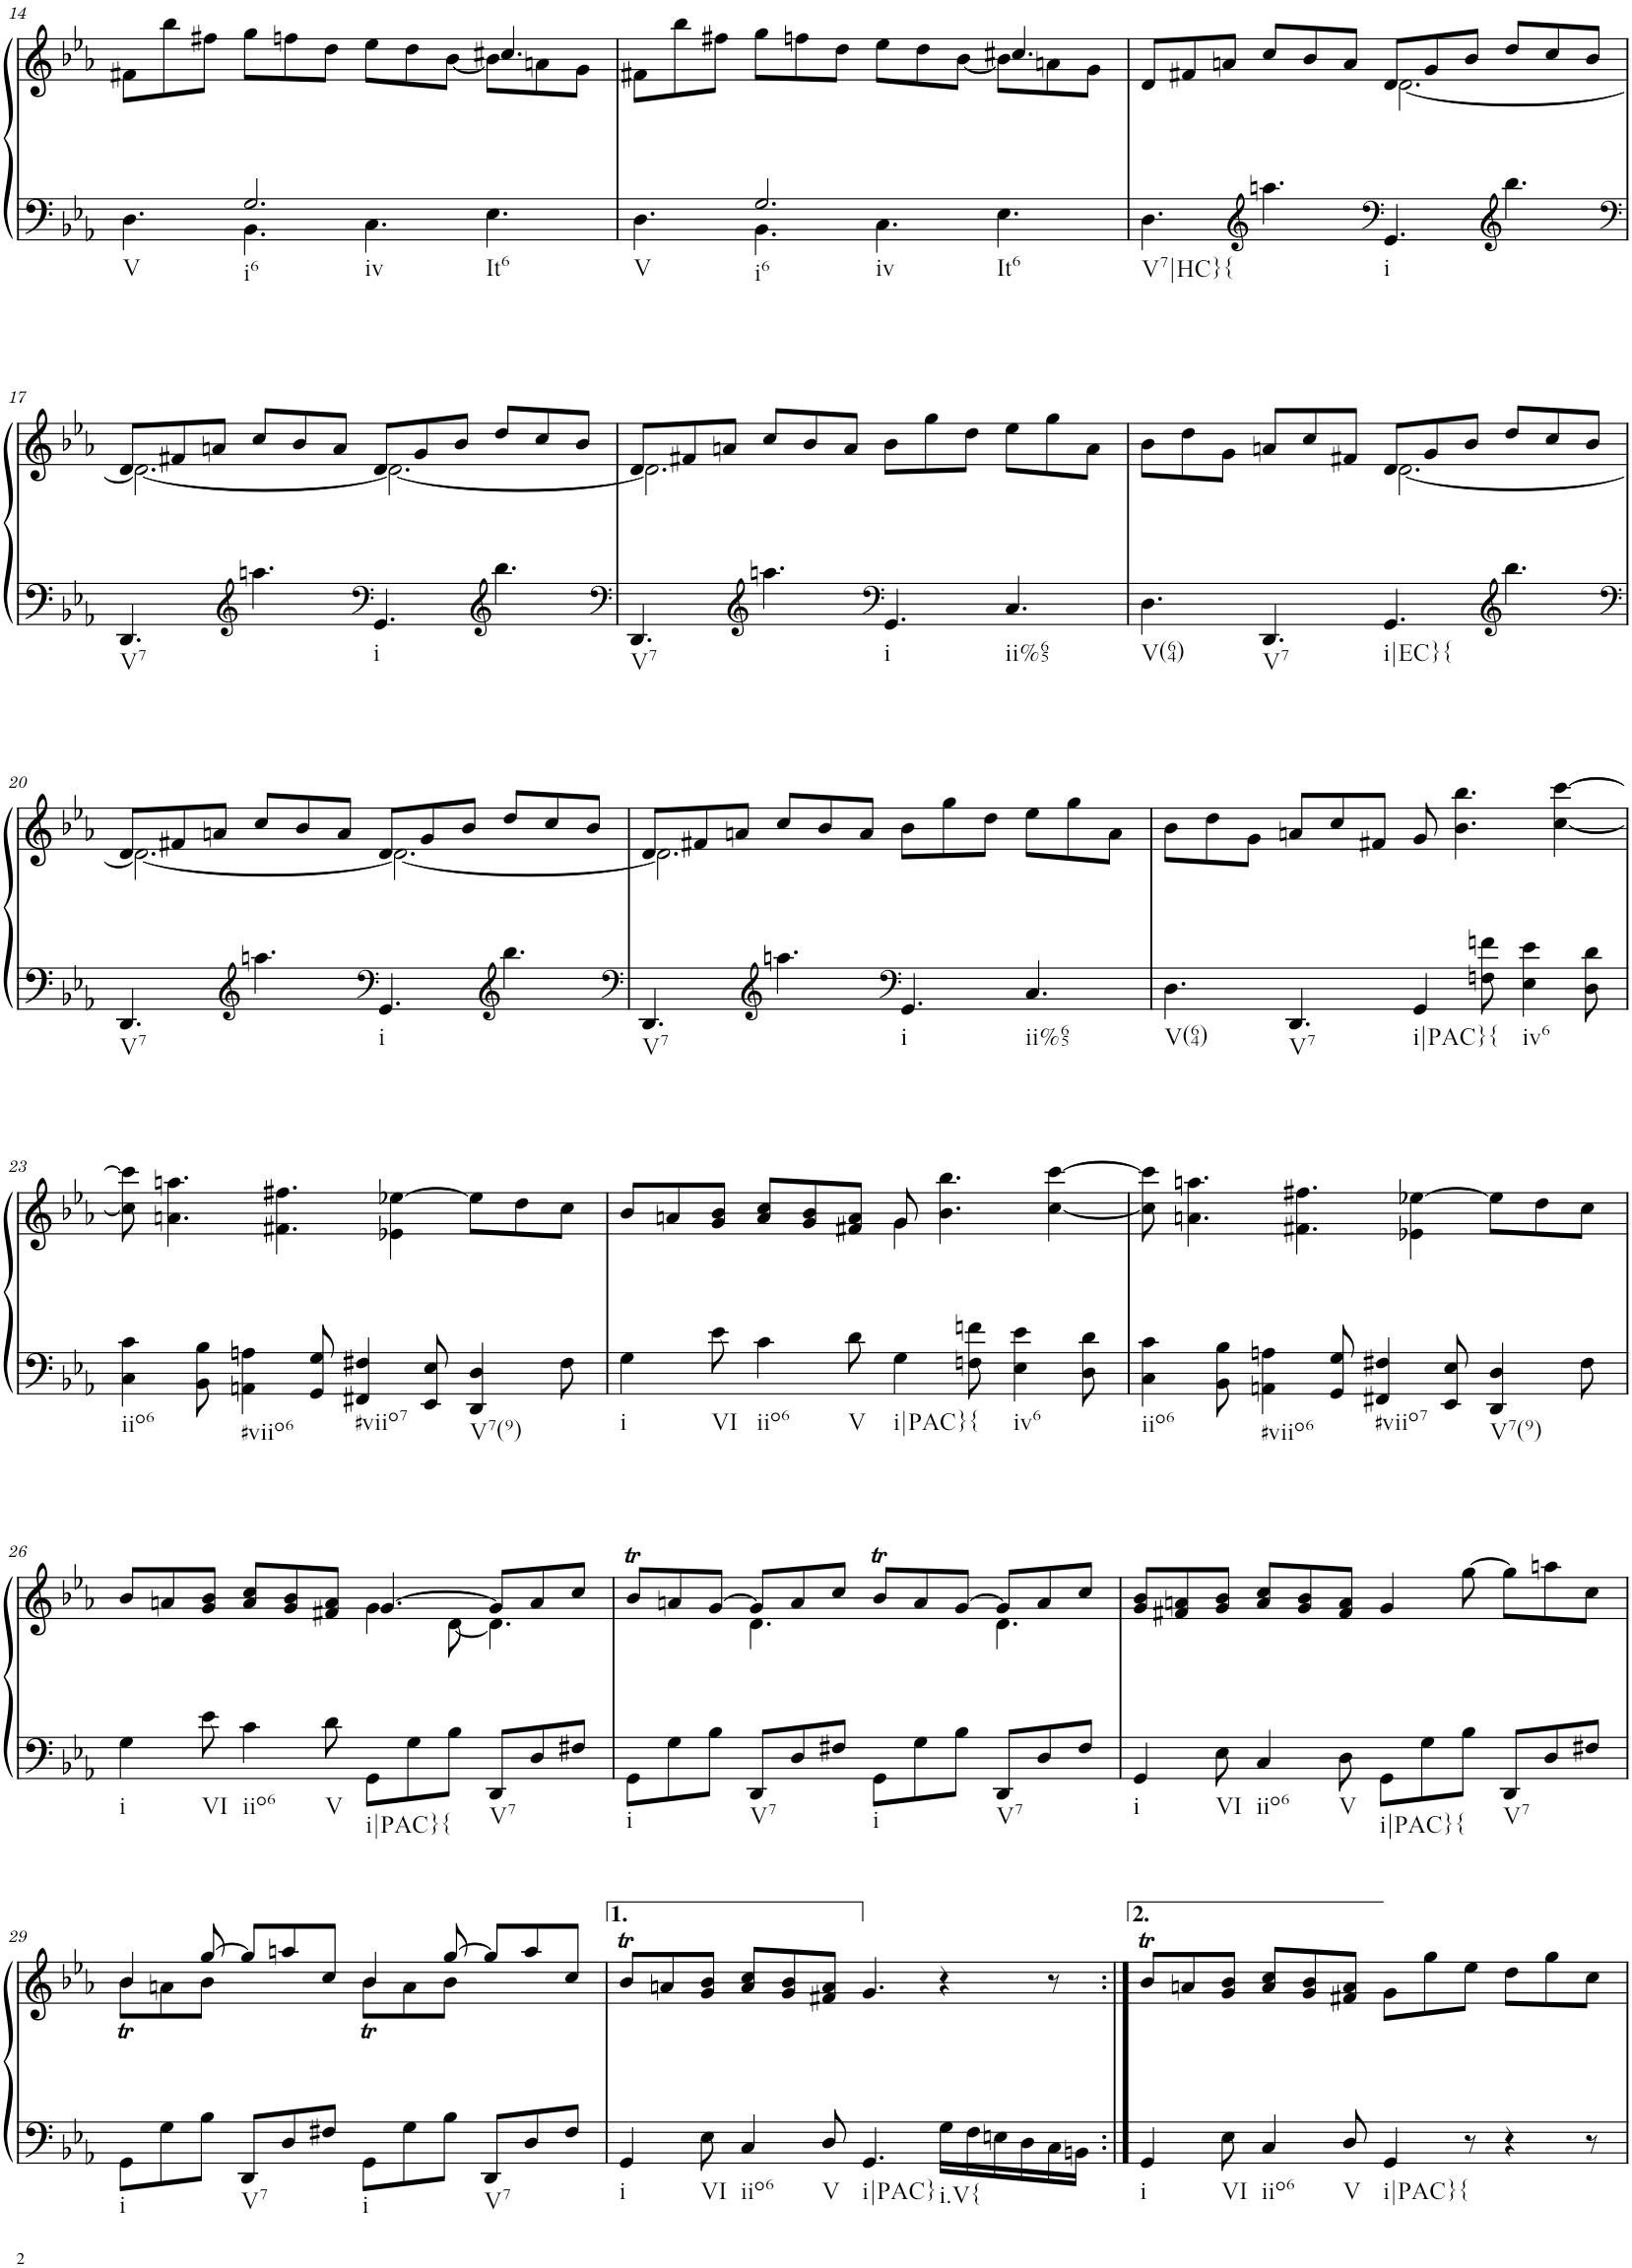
**kern	**kern
*part1	*part1
*staff2	*staff1
*I"Piano	*
*I'Pno.	*
!!LO:PB:g=z
*clefF4	*clefG2
*k[b-e-a-]	*k[b-e-a-]
*M12/8	*M12/8
=14	=14
*^	*^
!LO:TX:b:t=V	!	!	!
4.D\	4.ryy	8f#X\L	8ryy
*	*	*v	*v
.	.	8bb-\
.	.	8ff#X\J
!LO:TX:b:t=i6	!	!
!LO:TX:b:t=iv	!	!
2.G/	4.BB-\	8gg\L
.	.	8ffn\
.	.	8dd\J
.	4.C\	8ee-\L
.	.	8dd\
.	.	[8b-\J
*	*	*^
!LO:TX:b:t=It6	!	!	!
4.E-\	4.ryy	4.cc#X/	8b-\L]
.	.	.	8an\
.	.	.	8g\J
=15	=15	=15	=15
!LO:TX:b:t=V	!	!	!
4.D\	4.ryy	8f#X\L	8ryy
*	*	*v	*v
.	.	8bb-\
.	.	8ff#X\J
!LO:TX:b:t=i6	!	!
!LO:TX:b:t=iv	!	!
2.G/	4.BB-\	8gg\L
.	.	8ffn\
.	.	8dd\J
.	4.C\	8ee-\L
.	.	8dd\
.	.	[8b-\J
*	*	*^
!LO:TX:b:t=It6	!	!	!
4.E-\	4.ryy	4.cc#X/	8b-\L]
.	.	.	8an\
.	.	.	8g\J
*v	*v	*	*
=16	=16	=16
!LO:TX:b:t=V7|HC}{	!	!
4.D\	8d/L	2.ryy
.	8f#X/	.
.	8an/J	.
*clefG2	*	*
4.aan\	8cc/L	.
.	8b-/	.
.	8a/J	.
*clefF4	*	*
!LO:TX:b:t=i	!	!
4.GG/	8d/L	[2.d\
.	8g/	.
.	8b-/J	.
*clefG2	*	*
4.bb-\	8dd/L	.
.	8cc/	.
.	8b-/J	.
!!LO:LB:g=z	!!
=17	=17	=17
*clefF4	*	*
!LO:TX:b:t=V7	!	!
4.DD/	8d/L	2.d\_
.	8f#X/	.
.	8an/J	.
*clefG2	*	*
4.aan\	8cc/L	.
.	8b-/	.
.	8a/J	.
*clefF4	*	*
!LO:TX:b:t=i	!	!
4.GG/	8d/L	2.d\_
.	8g/	.
.	8b-/J	.
*clefG2	*	*
4.bb-\	8dd/L	.
.	8cc/	.
.	8b-/J	.
=18	=18	=18
*clefF4	*	*
!LO:TX:b:t=V7	!	!
4.DD/	8d/L	2.d\]
.	8f#X/	.
.	8an/J	.
*clefG2	*	*
4.aan\	8cc/L	.
.	8b-/	.
.	8a/J	.
*clefF4	*	*
!LO:TX:b:t=i	!	!
4.GG/	8b-\L	2.ryy
.	8gg\	.
.	8dd\J	.
!LO:TX:b:t=ii%65	!	!
4.C/	8ee-\L	.
.	8gg\	.
.	8a\J	.
=19	=19	=19
!LO:TX:b:t=V(64)	!	!
4.D\	8b-\L	2.ryy
.	8dd\	.
.	8g\J	.
!LO:TX:b:t=V7	!	!
4.DD/	8an/L	.
.	8cc/	.
.	8f#X/J	.
!LO:TX:b:t=i|EC}{	!	!
4.GG/	8d/L	[2.d\
.	8g/	.
.	8b-/J	.
*clefG2	*	*
4.bb-\	8dd/L	.
.	8cc/	.
.	8b-/J	.
!!LO:LB:g=z	!!
=20	=20	=20
*clefF4	*	*
!LO:TX:b:t=V7	!	!
4.DD/	8d/L	2.d\_
.	8f#X/	.
.	8an/J	.
*clefG2	*	*
4.aan\	8cc/L	.
.	8b-/	.
.	8a/J	.
*clefF4	*	*
!LO:TX:b:t=i	!	!
4.GG/	8d/L	2.d\_
.	8g/	.
.	8b-/J	.
*clefG2	*	*
4.bb-\	8dd/L	.
.	8cc/	.
.	8b-/J	.
=21	=21	=21
*clefF4	*	*
!LO:TX:b:t=V7	!	!
4.DD/	8d/L	2.d\]
.	8f#X/	.
.	8an/J	.
*clefG2	*	*
4.aan\	8cc/L	.
.	8b-/	.
.	8a/J	.
*clefF4	*	*
!LO:TX:b:t=i	!	!
4.GG/	8b-\L	2.ryy
.	8gg\	.
.	8dd\J	.
!LO:TX:b:t=ii%65	!	!
4.C/	8ee-\L	.
.	8gg\	.
.	8a\J	.
*	*v	*v
=22	=22
!LO:TX:b:t=V(64)	!
4.D\	8b-\L
.	8dd\
.	8g\J
!LO:TX:b:t=V7	!
4.DD/	8an/L
.	8cc/
.	8f#X/J
!LO:TX:b:t=i|PAC}{	!
4GG/	8g/
.	4.b-\ 4.bb-\
8Fn\ 8fn\	.
!LO:TX:b:t=iv6	!
4E-\ 4e-\	.
.	[4cc\ [4ccc\
8D\ 8d\	.
!!LO:LB:g=z
=23	=23
!LO:TX:b:t=iio6	!
4C\ 4c\	8cc\] 8ccc\]
.	4.an\ 4.aan\
8BB-\ 8B-\	.
!LO:TX:b:t=#viio6	!
4AAn\ 4An\	.
.	4.f#X\ 4.ff#X\
8GG/ 8G/	.
!LO:TX:b:t=#viio7	!
4FF#X/ 4F#X/	.
.	4e-X\ [4ee-X\
8EE-/ 8E-/	.
!LO:TX:b:t=V7(9)	!
4DD/ 4D/	8ee-\L]
.	8dd\
8F#\	8cc\J
=24	=24
*	*^
!LO:TX:b:t=i	!	!
4G\	8b-/L	2.ryy
.	8an/	.
!LO:TX:b:t=VI	!	!
8e-\	8g/ 8b-/J	.
!LO:TX:b:t=iio6	!	!
4c\	8a/ 8cc/L	.
.	8g/ 8b-/	.
!LO:TX:b:t=V	!	!
8d\	8f#X/ 8a/J	.
!LO:TX:b:t=i|PAC}{	!	!
4G\	8g/	4g\
.	4.b-\ 4.bb-\	.
8Fn\ 8fn\	.	2ryy
!LO:TX:b:t=iv6	!	!
4E-\ 4e-\	.	.
.	[4cc\ [4ccc\	.
8D\ 8d\	.	.
*	*v	*v
=25	=25
!LO:TX:b:t=iio6	!
4C\ 4c\	8cc\] 8ccc\]
.	4.an\ 4.aan\
8BB-\ 8B-\	.
!LO:TX:b:t=#viio6	!
4AAn\ 4An\	.
.	4.f#X\ 4.ff#X\
8GG/ 8G/	.
!LO:TX:b:t=#viio7	!
4FF#X/ 4F#X/	.
.	4e-X\ [4ee-X\
8EE-/ 8E-/	.
!LO:TX:b:t=V7(9)	!
4DD/ 4D/	8ee-\L]
.	8dd\
8F#\	8cc\J
!!LO:LB:g=z
=26	=26
*	*^
!LO:TX:b:t=i	!	!
4G\	8b-/L	2.ryy
.	8an/	.
!LO:TX:b:t=VI	!	!
8e-\	8g/ 8b-/J	.
!LO:TX:b:t=iio6	!	!
4c\	8a/ 8cc/L	.
.	8g/ 8b-/	.
!LO:TX:b:t=V	!	!
8d\	8f#X/ 8a/J	.
!LO:TX:b:t=i|PAC}{	!	!
8GG\L	[4.g/	4g\
8G\	.	.
8B-\J	.	[8d\
!LO:TX:b:t=V7	!	!
8DD/L	8g/L]	4.d\]
8D/	8a/	.
8F#X/J	8cc/J	.
=27	=27	=27
!LO:TX:b:t=i	!	!
8GG\L	8b-T/L	4.ryy
8G\	8an/	.
8B-\J	[8g/J	.
!LO:TX:b:t=V7	!	!
8DD/L	8g/L]	4.d\
8D/	8a/	.
8F#X/J	8cc/J	.
!LO:TX:b:t=i	!	!
8GG\L	8b-T/L	4.ryy
8G\	8a/	.
8B-\J	[8g/J	.
!LO:TX:b:t=V7	!	!
8DD/L	8g/L]	4.d\
8D/	8a/	.
8F#/J	8cc/J	.
*	*v	*v
=28	=28
!LO:TX:b:t=i	!
4GG/	8g/ 8b-/L
.	8f#X/ 8an/
!LO:TX:b:t=VI	!
8E-\	8g/ 8b-/J
!LO:TX:b:t=iio6	!
4C/	8a/ 8cc/L
.	8g/ 8b-/
!LO:TX:b:t=V	!
8D\	8f#/ 8a/J
!LO:TX:b:t=i|PAC}{	!
8GG\L	4g/
8G\	.
8B-\J	[8gg\
!LO:TX:b:t=V7	!
8DD/L	8gg\L]
8D/	8aan\
8F#X/J	8cc\J
!!LO:LB:g=z
=29	=29
*	*^
!LO:TX:b:t=i	!	!
8GG\L	4b-/	8b-T\L
8G\	.	8an\
8B-\J	[8gg/	8b-\J
!LO:TX:b:t=V7	!	!
8DD/L	8gg/L]	4.ryy
8D/	8aan/	.
8F#X/J	8cc/J	.
!LO:TX:b:t=i	!	!
8GG\L	4b-/	8b-T\L
8G\	.	8a\
8B-\J	[8gg/	8b-\J
!LO:TX:b:t=V7	!	!
8DD/L	8gg/L]	4.ryy
8D/	8aa/	.
8F#/J	8cc/J	.
*	*v	*v
=30	=30
!LO:TX:b:t=i	!
4GG/	8b-T/L
.	8an/
!LO:TX:b:t=VI	!
8E-\	8g/ 8b-/J
!LO:TX:b:t=iio6	!
4C/	8a/ 8cc/L
.	8g/ 8b-/
!LO:TX:b:t=V	!
8D/	8f#X/ 8a/J
!LO:TX:b:t=i|PAC}	!
4.GG/	4.g/
!LO:TX:b:t=i.V{	!
16G\LL	4r
16F\	.
16En\	.
16D\	.
16C\	8r
16BBn\JJ	.
=30X1:|!	=30X1:|!
!LO:TX:b:t=i	!
4GG/	8b-T/L
.	8an/
!LO:TX:b:t=VI	!
8E-\	8g/ 8b-/J
!LO:TX:b:t=iio6	!
4C/	8a/ 8cc/L
.	8g/ 8b-/
!LO:TX:b:t=V	!
8D/	8f#X/ 8a/J
!LO:TX:b:t=i|PAC}{	!
4GG/	8g\L
.	8gg\
8r	8ee-\J
4r	8dd\L
.	8gg\
8r	8cc\J
=	=
*-	*-
